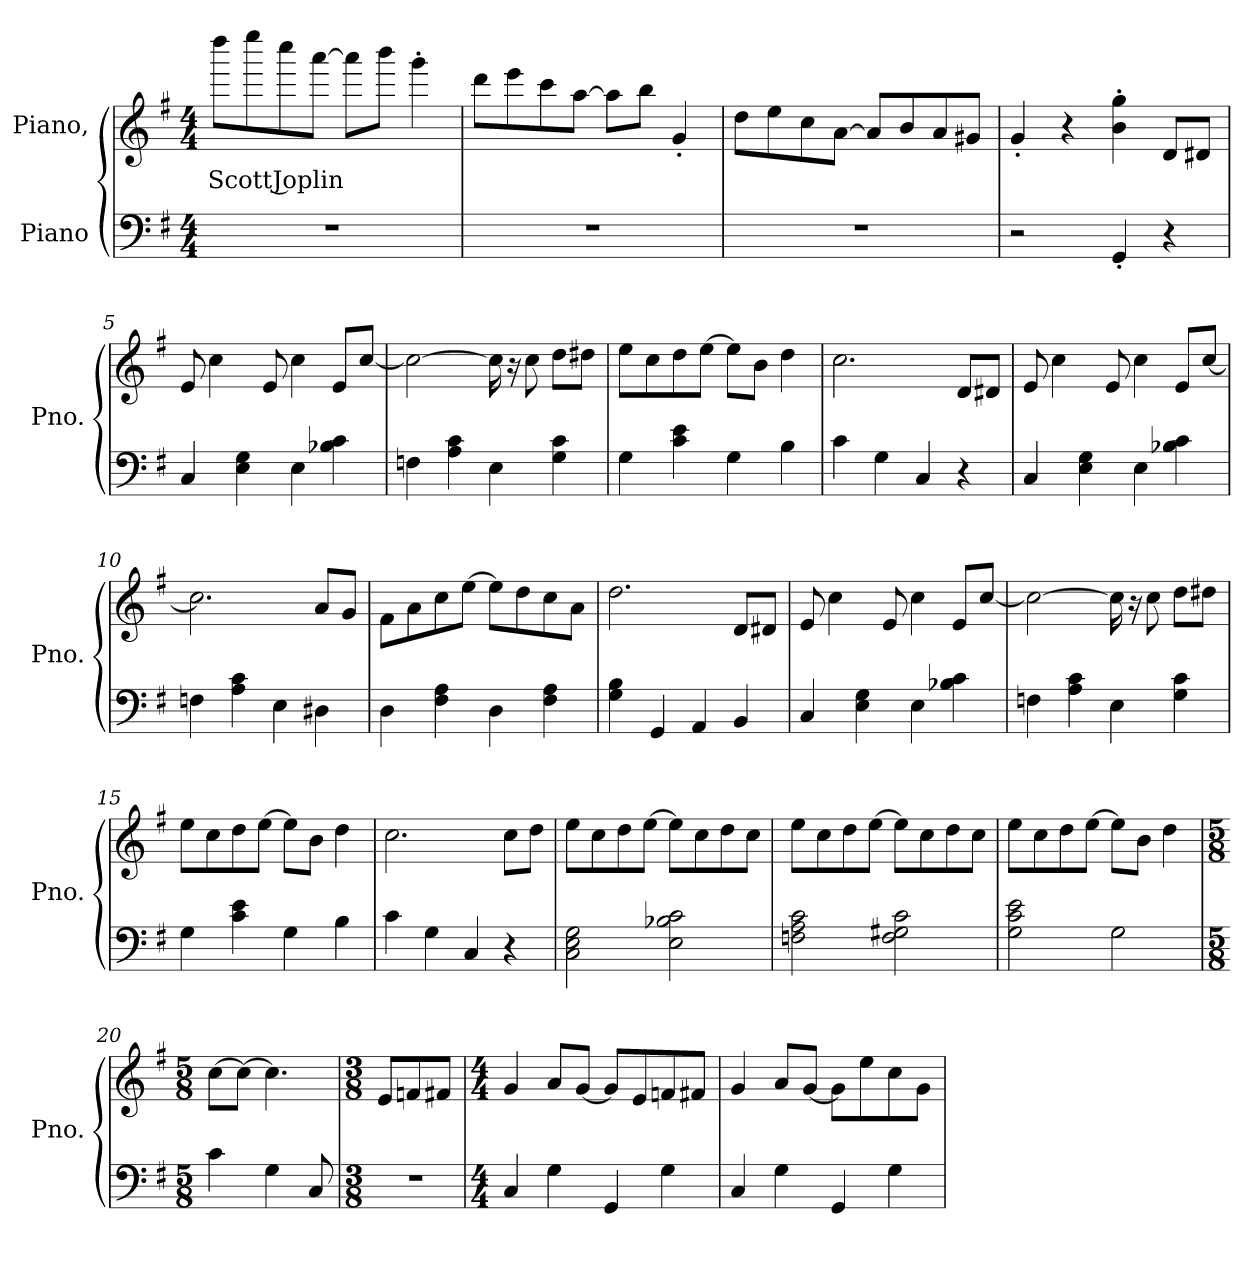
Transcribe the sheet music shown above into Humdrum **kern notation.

**kern	**kern	**text
*part2	*part1	*part1
*staff2	*staff1	*staff1
*I"Piano	*I"Piano,	*
*I'Pno.	*I'Pno.	*
*clefF4	*clefG2	*
*k[f#]	*k[f#]	*
*M4/4	*M4/4	*
*MM160	*MM160	*
=1	=1	=1
1r	8dddd\L	Scott Joplin
.	8eeee\	.
.	8cccc\	.
.	[8aaa\J	.
.	8aaa\L]	.
.	8bbb\J	.
.	4ggg'\	.
=2	=2	=2
1r	8ddd\L	.
.	8eee\	.
.	8ccc\	.
.	[8aa\J	.
.	8aa\L]	.
.	8bb\J	.
.	4g'/	.
=3	=3	=3
1r	8dd\L	.
.	8ee\	.
.	8cc\	.
.	[8a\J	.
.	8a/L]	.
.	8b/	.
.	8a/	.
.	8g#X/J	.
=4	=4	=4
2r	4g'/	.
.	4r	.
4GG'/	4b\' 4gg\'	.
4r	8d/L	.
.	8d#X/J	.
!!LO:LB:g=z
=5	=5	=5
4C/	8e/	.
.	4cc\	.
4E\ 4G\	.	.
.	8e/	.
4E\	4cc\	.
4B-X\ 4c\	8e/L	.
.	[8cc/J	.
=6	=6	=6
4Fn\	2cc\_	.
4A\ 4c\	.	.
4E\	16cc\]	.
.	16r	.
.	8cc\	.
4G\ 4c\	8dd\L	.
.	8dd#X\J	.
=7	=7	=7
4G\	8ee\L	.
.	8cc\	.
4c\ 4e\	8dd\	.
.	[8ee\J	.
4G\	8ee\L]	.
.	8b\J	.
4B\	4dd\	.
=8	=8	=8
4c\	2.cc\	.
4G\	.	.
4C/	.	.
4r	8d/L	.
.	8d#X/J	.
=9	=9	=9
4C/	8e/	.
.	4cc\	.
4E\ 4G\	.	.
.	8e/	.
4E\	4cc\	.
4B-X\ 4c\	8e/L	.
.	[8cc/J	.
!!LO:LB:g=z
=10	=10	=10
4Fn\	2.cc\]	.
4A\ 4c\	.	.
4E\	.	.
4D#X\	8a/L	.
.	8g/J	.
=11	=11	=11
4D\	8f#\L	.
.	8a\	.
4F#\ 4A\	8cc\	.
.	[8ee\J	.
4D\	8ee\L]	.
.	8dd\	.
4F#\ 4A\	8cc\	.
.	8a\J	.
=12	=12	=12
4G\ 4B\	2.dd\	.
4GG/	.	.
4AA/	.	.
4BB/	8d/L	.
.	8d#X/J	.
=13	=13	=13
4C/	8e/	.
.	4cc\	.
4E\ 4G\	.	.
.	8e/	.
4E\	4cc\	.
4B-X\ 4c\	8e/L	.
.	[8cc/J	.
=14	=14	=14
4Fn\	2cc\_	.
4A\ 4c\	.	.
4E\	16cc\]	.
.	16r	.
.	8cc\	.
4G\ 4c\	8dd\L	.
.	8dd#X\J	.
!!LO:LB:g=z
=15	=15	=15
4G\	8ee\L	.
.	8cc\	.
4c\ 4e\	8dd\	.
.	[8ee\J	.
4G\	8ee\L]	.
.	8b\J	.
4B\	4dd\	.
=16	=16	=16
4c\	2.cc\	.
4G\	.	.
4C/	.	.
4r	8cc\L	.
.	8dd\J	.
=17	=17	=17
2C\ 2E\ 2G\	8ee\L	.
.	8cc\	.
.	8dd\	.
.	[8ee\J	.
2E\ 2B-X\ 2c\	8ee\L]	.
.	8cc\	.
.	8dd\	.
.	8cc\J	.
=18	=18	=18
2Fn\ 2A\ 2c\	8ee\L	.
.	8cc\	.
.	8dd\	.
.	[8ee\J	.
2F\ 2G#X\ 2c\	8ee\L]	.
.	8cc\	.
.	8dd\	.
.	8cc\J	.
=19	=19	=19
2G\ 2c\ 2e\	8ee\L	.
.	8cc\	.
.	8dd\	.
.	[8ee\J	.
2G\	8ee\L]	.
.	8b\J	.
.	4dd\	.
!!LO:LB:g=z
=20	=20	=20
*M5/8	*M5/8	*
4c\	[8cc\L	.
.	8cc\J_	.
4G\	4.cc\]	.
8C/	.	.
=21	=21	=21
*M3/8	*M3/8	*
4.r	8e/L	.
.	8fn/	.
.	8f#X/J	.
=22	=22	=22
*M4/4	*M4/4	*
4C/	4g/	.
4G\	8a/L	.
.	[8g/J	.
4GG/	8g/L]	.
.	8e/	.
4G\	8fn/	.
.	8f#X/J	.
=23	=23	=23
4C/	4g/	.
4G\	8a/L	.
.	[8g/J	.
4GG/	8g\L]	.
.	8ee\	.
4G\	8cc\	.
.	8g\J	.
=	=	=
*-	*-	*-
